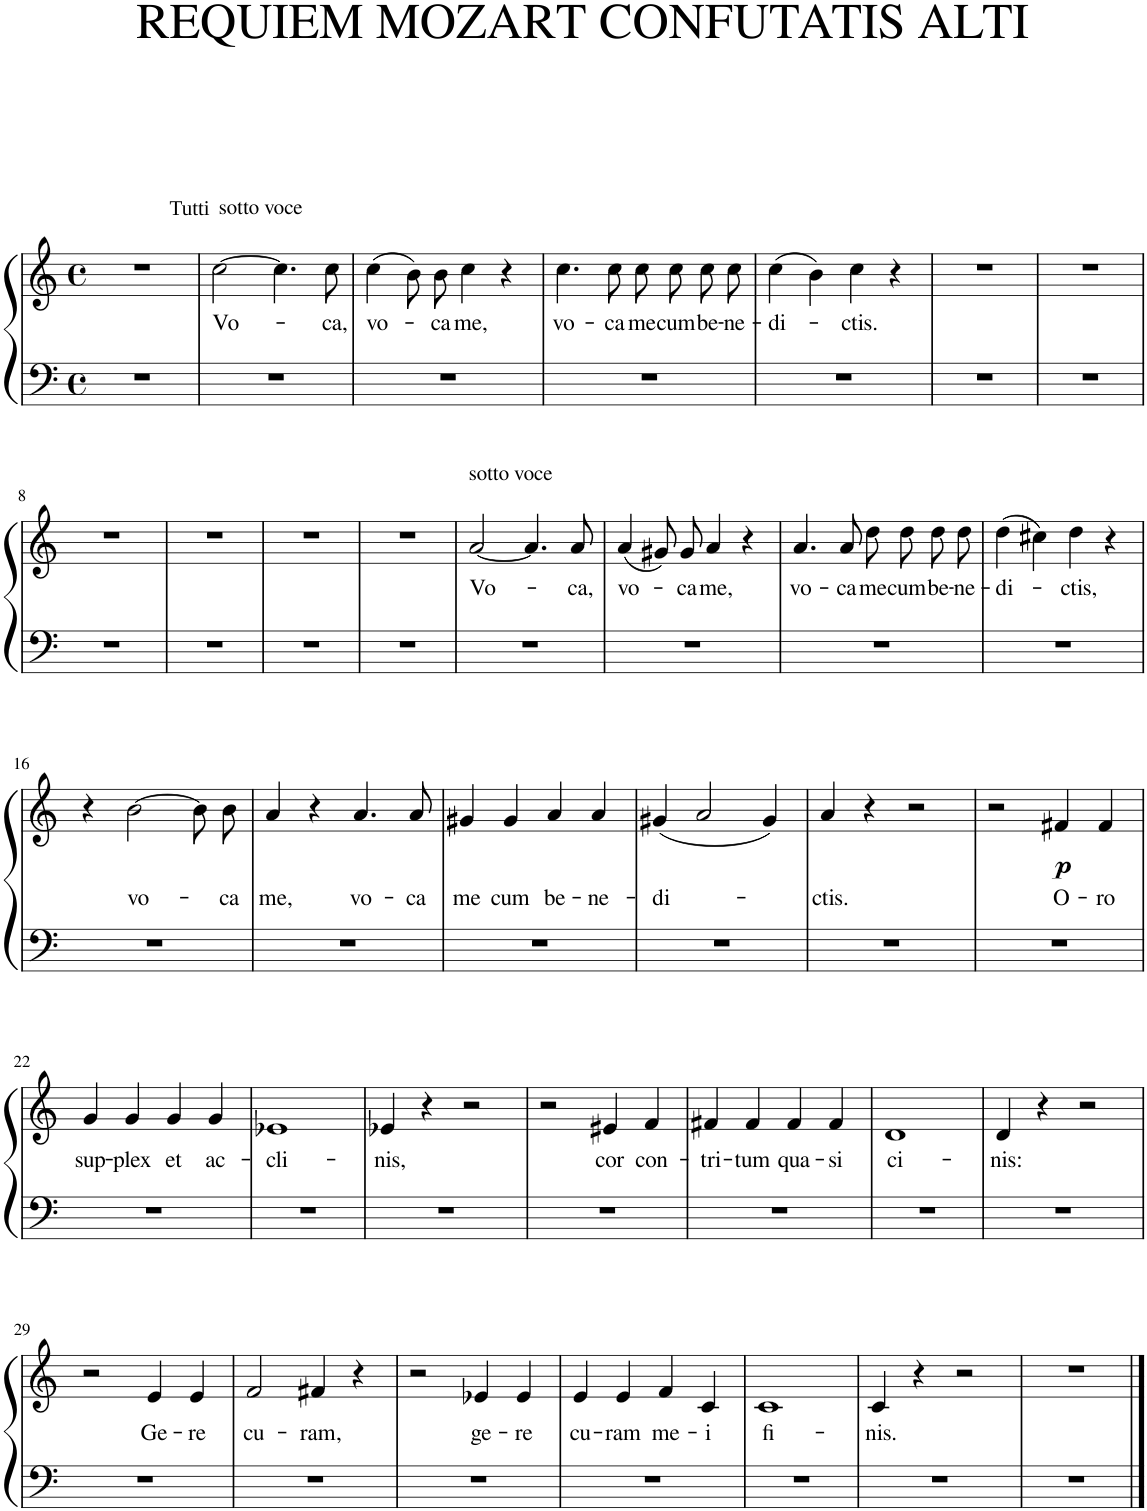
**kern	**kern	**text	**dynam
*part1	*part1	*part1	*part1
*staff2	*staff1	*staff1	*staff1/2
*I"Piano	*	*	*
*I'Pno.	*	*	*
*clefF4	*clefG2	*	*
*k[]	*k[]	*	*
*M4/4	*M4/4	*	*
*met(c)	*met(c)	*	*
=1	=1	=1	=1
1r	1r	.	.
=2	=2	=2	=2
!	!LO:TX:a:t=Tutti	!	!
!	!LO:TX:a:t=sotto voce	!	!
!	!	!LO:LY:b	!
1r	[2cc\	Vo-	.
.	4.cc\]	.	.
!	!	!LO:LY:b	!
.	8cc\	-ca,	.
=3	=3	=3	=3
!	!	!LO:LY:b	!
1r	(4cc\	vo-	.
.	8b\L)	.	.
!	!	!LO:LY:b	!
.	8b\J	-ca	.
!	!	!LO:LY:b	!
.	4cc\	me,	.
.	4r	.	.
=4	=4	=4	=4
!	!	!LO:LY:b	!
1r	4.cc\	vo-	.
!	!	!LO:LY:b	!
.	8cc\	-ca	.
!	!	!LO:LY:b	!
.	8cc\L	me	.
!	!	!LO:LY:b	!
.	8cc\J	cum	.
!	!	!LO:LY:b	!
.	8cc\L	be-	.
!	!	!LO:LY:b	!
.	8cc\J	-ne-	.
=5	=5	=5	=5
!	!	!LO:LY:b	!
1r	(4cc\	-di-	.
.	4b\)	.	.
!	!	!LO:LY:b	!
.	4cc\	-ctis.	.
.	4r	.	.
=6	=6	=6	=6
1r	1r	.	.
=7	=7	=7	=7
1r	1r	.	.
!!LO:LB:g=z
=8	=8	=8	=8
1r	1r	.	.
=9	=9	=9	=9
1r	1r	.	.
=10	=10	=10	=10
1r	1r	.	.
=11	=11	=11	=11
1r	1r	.	.
=12	=12	=12	=12
!	!LO:TX:a:t=sotto voce	!	!
!	!	!LO:LY:b	!
1r	[2a/	Vo-	.
.	4.a/]	.	.
!	!	!LO:LY:b	!
.	8a/	-ca,	.
=13	=13	=13	=13
!	!	!LO:LY:b	!
1r	(4a/	vo-	.
.	8g#X/L)	.	.
!	!	!LO:LY:b	!
.	8g#/J	-ca	.
!	!	!LO:LY:b	!
.	4a/	me,	.
.	4r	.	.
=14	=14	=14	=14
!	!	!LO:LY:b	!
1r	4.a/	vo-	.
!	!	!LO:LY:b	!
.	8a/	-ca	.
!	!	!LO:LY:b	!
.	8dd\L	me	.
!	!	!LO:LY:b	!
.	8dd\J	cum	.
!	!	!LO:LY:b	!
.	8dd\L	be-	.
!	!	!LO:LY:b	!
.	8dd\J	-ne-	.
=15	=15	=15	=15
!	!	!LO:LY:b	!
1r	(4dd\	-di-	.
.	4cc#X\)	.	.
!	!	!LO:LY:b	!
.	4dd\	-ctis,	.
.	4r	.	.
!!LO:LB:g=z
=16	=16	=16	=16
1r	4r	.	.
!	!	!LO:LY:b	!
.	[2b\	vo-	.
.	8b\L]	.	.
!	!	!LO:LY:b	!
.	8b\J	-ca	.
=17	=17	=17	=17
!	!	!LO:LY:b	!
1r	4a/	me,	.
.	4r	.	.
!	!	!LO:LY:b	!
.	4.a/	vo-	.
!	!	!LO:LY:b	!
.	8a/	-ca	.
=18	=18	=18	=18
!	!	!LO:LY:b	!
1r	4g#X/	me	.
!	!	!LO:LY:b	!
.	4g#/	cum	.
!	!	!LO:LY:b	!
.	4a/	be-	.
!	!	!LO:LY:b	!
.	4a/	-ne-	.
=19	=19	=19	=19
!	!	!LO:LY:b	!
1r	(4g#X/	-di-	.
.	2a/	.	.
.	4g#/)	.	.
=20	=20	=20	=20
!	!	!LO:LY:b	!
1r	4a/	-ctis.	.
.	4r	.	.
.	2r	.	.
=21	=21	=21	=21
1r	2r	.	.
!	!	!LO:LY:b	!LO:DY:b
.	4f#X/	O-	p
!	!	!LO:LY:b	!
.	4f#/	-ro	.
!!LO:LB:g=z
=22	=22	=22	=22
!	!	!LO:LY:b	!
1r	4g/	sup-	.
!	!	!LO:LY:b	!
.	4g/	-plex	.
!	!	!LO:LY:b	!
.	4g/	et	.
!	!	!LO:LY:b	!
.	4g/	ac-	.
=23	=23	=23	=23
!	!	!LO:LY:b	!
1r	1e-X	-cli-	.
=24	=24	=24	=24
!	!	!LO:LY:b	!
1r	4e-X/	-nis,	.
.	4r	.	.
.	2r	.	.
=25	=25	=25	=25
1r	2r	.	.
!	!	!LO:LY:b	!
.	4e#X/	cor	.
!	!	!LO:LY:b	!
.	4f/	con-	.
=26	=26	=26	=26
!	!	!LO:LY:b	!
1r	4f#X/	-tri-	.
!	!	!LO:LY:b	!
.	4f#/	-tum	.
!	!	!LO:LY:b	!
.	4f#/	qua-	.
!	!	!LO:LY:b	!
.	4f#/	-si	.
=27	=27	=27	=27
!	!	!LO:LY:b	!
1r	1d	ci-	.
=28	=28	=28	=28
!	!	!LO:LY:b	!
1r	4d/	-nis:	.
.	4r	.	.
.	2r	.	.
!!LO:LB:g=z
=29	=29	=29	=29
1r	2r	.	.
!	!	!LO:LY:b	!
.	4e/	Ge-	.
!	!	!LO:LY:b	!
.	4e/	-re	.
=30	=30	=30	=30
!	!	!LO:LY:b	!
1r	2f/	cu-	.
!	!	!LO:LY:b	!
.	4f#X/	-ram,	.
.	4r	.	.
=31	=31	=31	=31
1r	2r	.	.
!	!	!LO:LY:b	!
.	4e-X/	ge-	.
!	!	!LO:LY:b	!
.	4e-/	-re	.
=32	=32	=32	=32
!	!	!LO:LY:b	!
1r	4e/	cu-	.
!	!	!LO:LY:b	!
.	4e/	-ram	.
!	!	!LO:LY:b	!
.	4f/	me-	.
!	!	!LO:LY:b	!
.	4c/	-i	.
=33	=33	=33	=33
!	!	!LO:LY:b	!
1r	1c	fi-	.
=34	=34	=34	=34
!	!	!LO:LY:b	!
1r	4c/	-nis.	.
.	4r	.	.
.	2r	.	.
=35	=35	=35	=35
1r	1r	.	.
==	==	==	==
*-	*-	*-	*-
